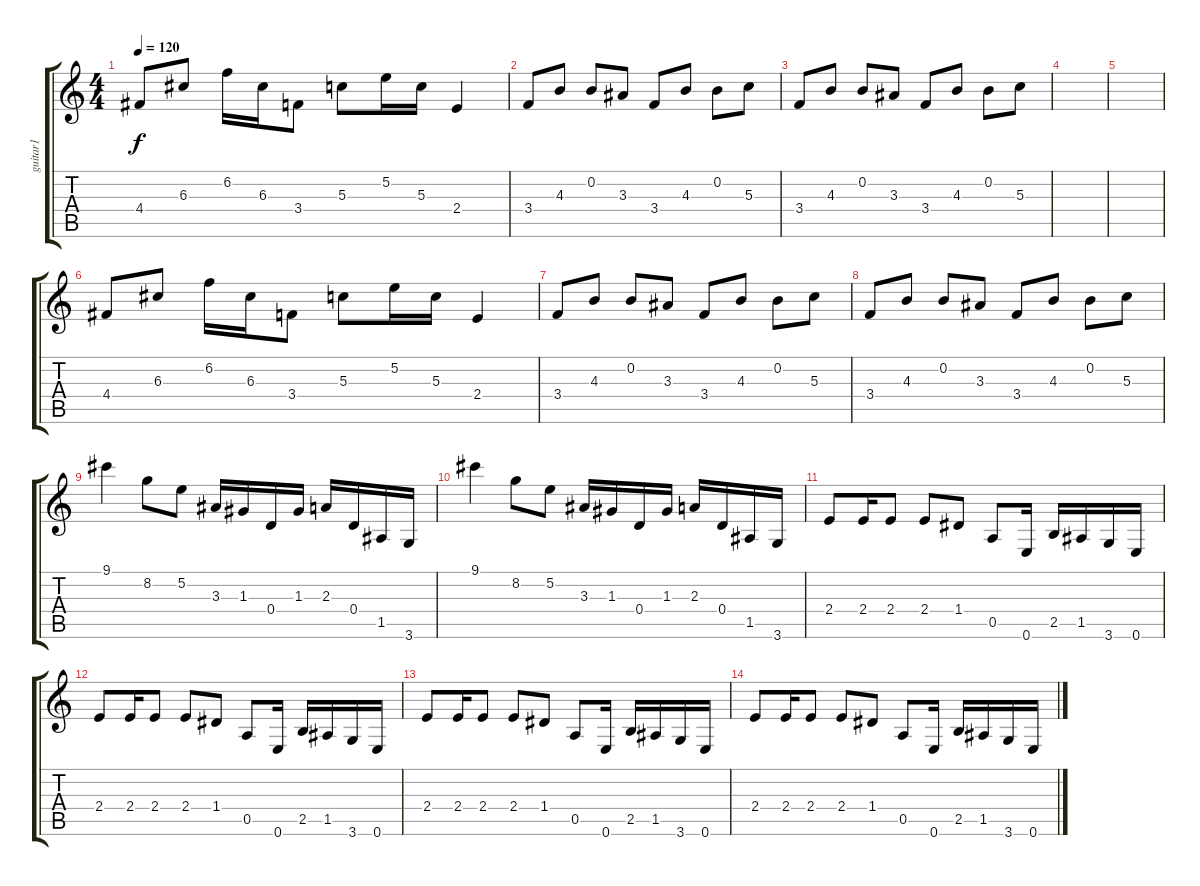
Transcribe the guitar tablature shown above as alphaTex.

\track ("guitar1" "guitar1") {instrument overdrivenguitar}
\staff {score tabs}
\tuning (E4 B3 G3 D3 A2 E2) {hide}
\ts (4 4)
\tempo 120
\clef g2
\ks c
4.4.8{dy f instrument overdrivenguitar} 6.3.8 6.2.16 6.3.16 3.4.8 5.3.8 5.2.16 5.3.16 2.4.4 |
3.4.8 4.3.8 0.2.8 3.3.8 3.4.8 4.3.8 0.2.8 5.3.8 |
3.4.8 4.3.8 0.2.8 3.3.8 3.4.8 4.3.8 0.2.8 5.3.8 |
|
|
4.4.8 6.3.8 6.2.16 6.3.16 3.4.8 5.3.8 5.2.16 5.3.16 2.4.4 |
3.4.8 4.3.8 0.2.8 3.3.8 3.4.8 4.3.8 0.2.8 5.3.8 |
3.4.8 4.3.8 0.2.8 3.3.8 3.4.8 4.3.8 0.2.8 5.3.8 |
9.1.4 8.2.8 5.2.8 3.3.16 1.3.16 0.4.16 1.3.16 2.3.16 0.4.16 1.5.16 3.6.16 |
9.1.4 8.2.8 5.2.8 3.3.16 1.3.16 0.4.16 1.3.16 2.3.16 0.4.16 1.5.16 3.6.16 |
2.4.8 2.4.16 2.4.8 2.4.8 1.4.8 0.5.8 0.6.16 2.5.16 1.5.16 3.6.16 0.6.16 |
2.4.8 2.4.16 2.4.8 2.4.8 1.4.8 0.5.8 0.6.16 2.5.16 1.5.16 3.6.16 0.6.16 |
2.4.8 2.4.16 2.4.8 2.4.8 1.4.8 0.5.8 0.6.16 2.5.16 1.5.16 3.6.16 0.6.16 |
2.4.8 2.4.16 2.4.8 2.4.8 1.4.8 0.5.8 0.6.16 2.5.16 1.5.16 3.6.16 0.6.16
